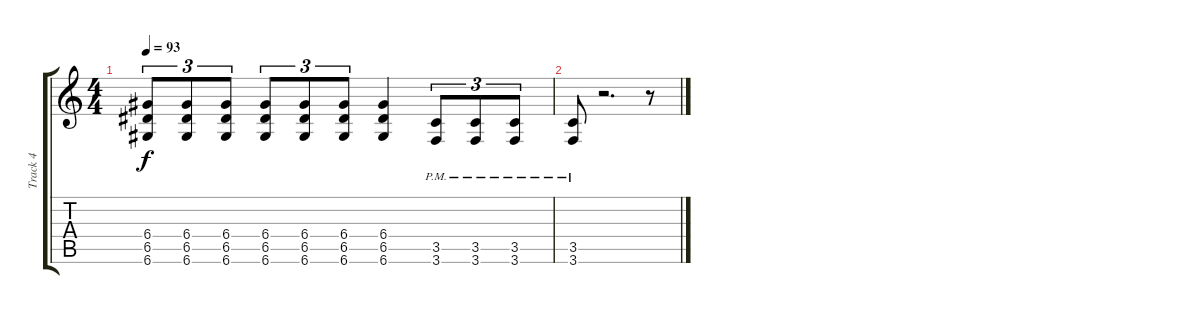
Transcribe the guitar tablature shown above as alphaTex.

\track ("Track 4" "Track 4") {instrument overdrivenguitar}
\staff {score tabs}
\tuning (E4 B3 G3 D3 A2 D2) {hide}
\ts (4 4)
\tempo 93
\clef g2
\ks c
(6.4 6.5 6.6).8{tu (3 2) dy f} (6.4 6.5 6.6).8{tu (3 2)} (6.4 6.5 6.6).8{tu (3 2)} (6.4 6.5 6.6).8{tu (3 2)} (6.4 6.5 6.6).8{tu (3 2)} (6.4 6.5 6.6).8{tu (3 2)} (6.4 6.5 6.6).4 (3.5{pm} 3.6{pm}).8{tu (3 2)} (3.5{pm} 3.6{pm}).8{tu (3 2)} (3.5{pm} 3.6{pm}).8{tu (3 2)} |
(3.5{pm} 3.6{pm}).8 r.2{d} r.8
